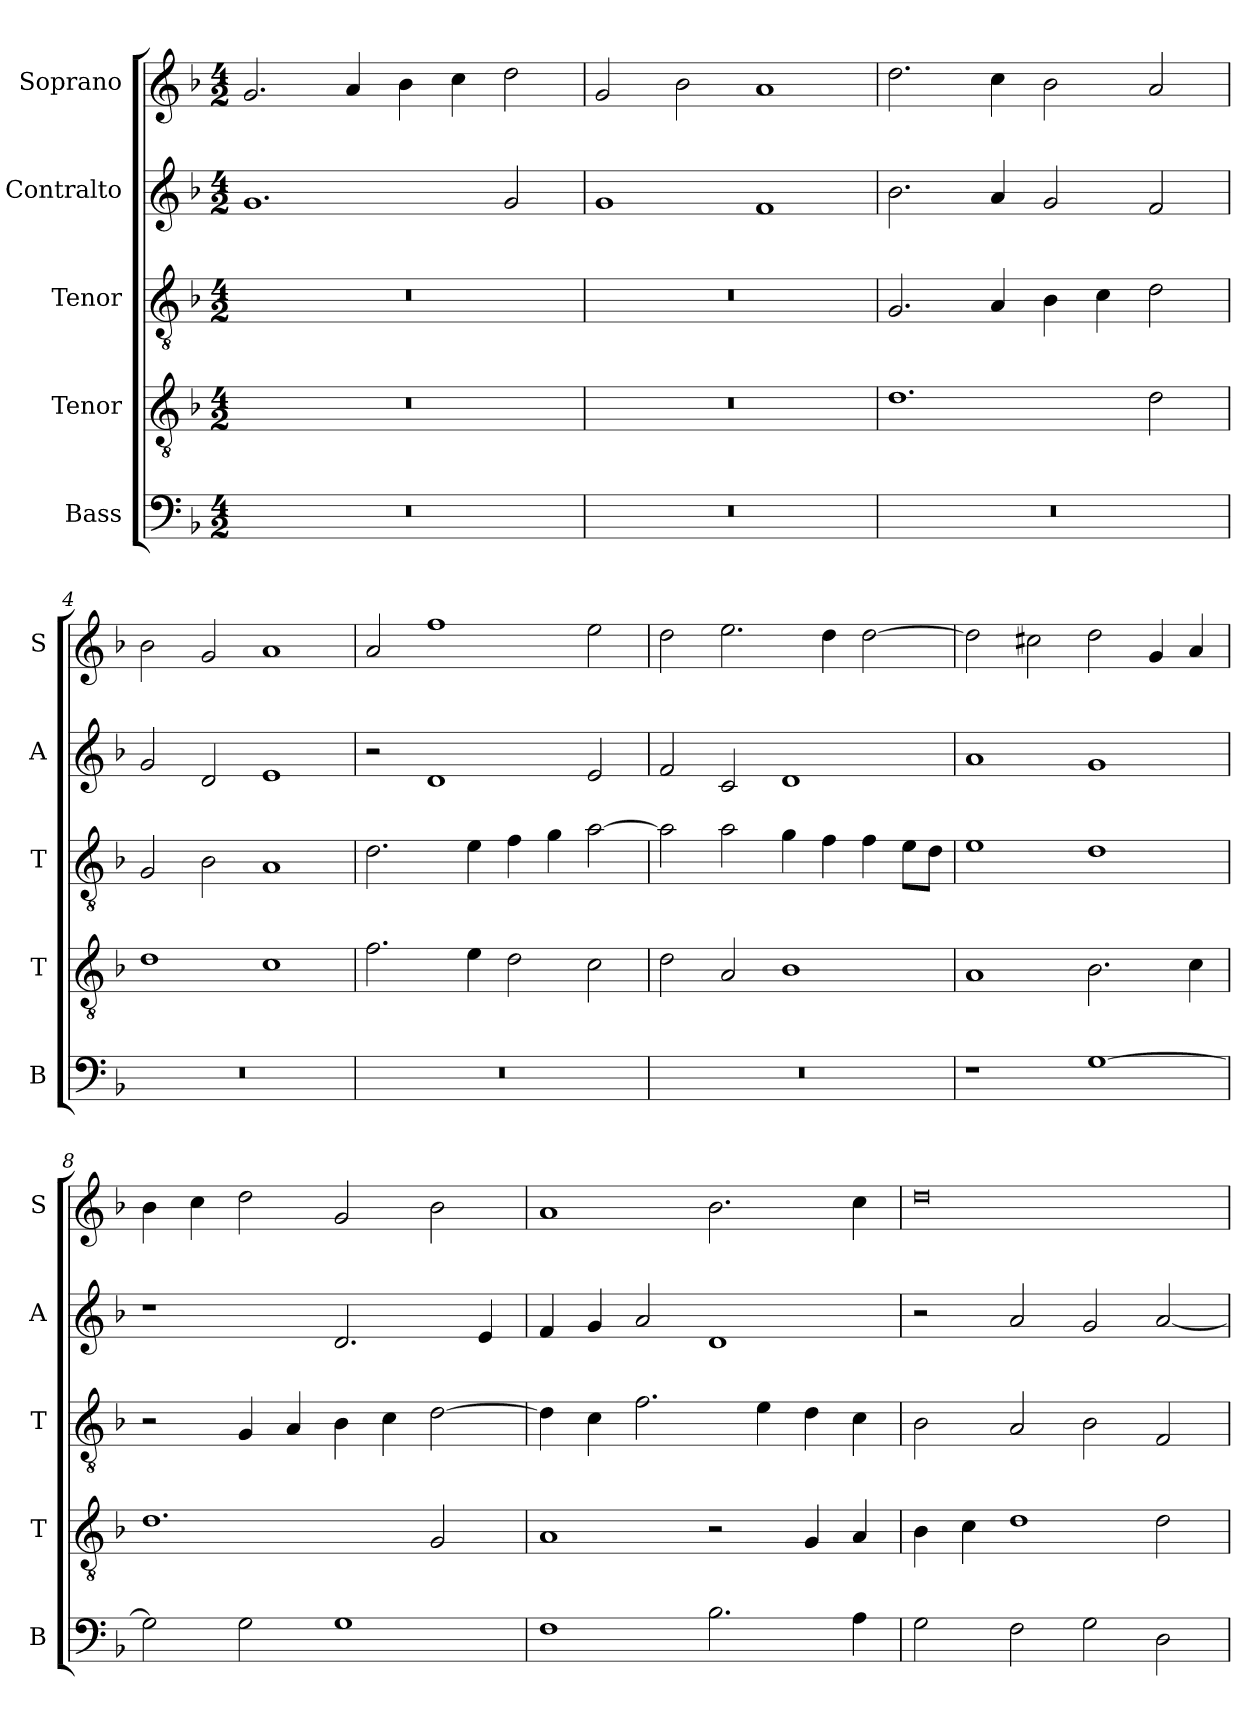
**kern	**kern	**kern	**kern	**kern
*part5	*part4	*part3	*part2	*part1
*staff5	*staff4	*staff3	*staff2	*staff1
*I"Bass	*I"Tenor	*I"Tenor	*I"Contralto	*I"Soprano
*I'B	*I'T	*I'T	*I'A	*I'S
*clefF4	*clefGv2	*clefGv2	*clefG2	*clefG2
*k[b-]	*k[b-]	*k[b-]	*k[b-]	*k[b-]
*G:dor	*G:dor	*G:dor	*G:dor	*G:dor
*M4/2	*M4/2	*M4/2	*M4/2	*M4/2
=1	=1	=1	=1	=1
0r	0r	0r	1.g	2.g
.	.	.	.	4a
.	.	.	.	4b-
.	.	.	.	4cc
.	.	.	2g	2dd
=2	=2	=2	=2	=2
0r	0r	0r	1g	2g
.	.	.	.	2b-
.	.	.	1f	1a
=3	=3	=3	=3	=3
0r	1.d	2.G	2.b-	2.dd
.	.	4A	4a	4cc
.	.	4B-	2g	2b-
.	.	4c	.	.
.	2d	2d	2f	2a
=4	=4	=4	=4	=4
0r	1d	2G	2g	2b-
.	.	2B-	2d	2g
.	1c	1A	1e	1a
=5	=5	=5	=5	=5
0r	2.f	2.d	2r	2a
.	.	.	1d	1ff
.	4e	4e	.	.
.	2d	4f	.	.
.	.	4g	.	.
.	2c	[2a	2e	2ee
=6	=6	=6	=6	=6
0r	2d	2a]	2f	2dd
.	2A	2a	2c	2.ee
.	1B-	4g	1d	.
.	.	4f	.	4dd
.	.	4f	.	[2dd
.	.	8e\L	.	.
.	.	8d\J	.	.
=7	=7	=7	=7	=7
1r	1A	1e	1a	2dd]
.	.	.	.	2cc#X
[1G	2.B-	1d	1g	2dd
.	.	.	.	4g
.	4c	.	.	4a
=8	=8	=8	=8	=8
2G]	1.d	2r	1r	4b-
.	.	.	.	4cc
2G	.	4G	.	2dd
.	.	4A	.	.
1G	.	4B-	2.d	2g
.	.	4c	.	.
.	2G	[2d	.	2b-
.	.	.	4e	.
=9	=9	=9	=9	=9
1F	1A	4d]	4f	1a
.	.	4c	4g	.
.	.	2.f	2a	.
2.B-	2r	.	1d	2.b-
.	.	4e	.	.
.	4G	4d	.	.
4A	4A	4c	.	4cc
=10	=10	=10	=10	=10
2G	4B-	2B-	2r	0dd
.	4c	.	.	.
2F	1d	2A	2a	.
2G	.	2B-	2g	.
2D	2d	2F	[2a	.
=	=	=	=	=
*-	*-	*-	*-	*-
